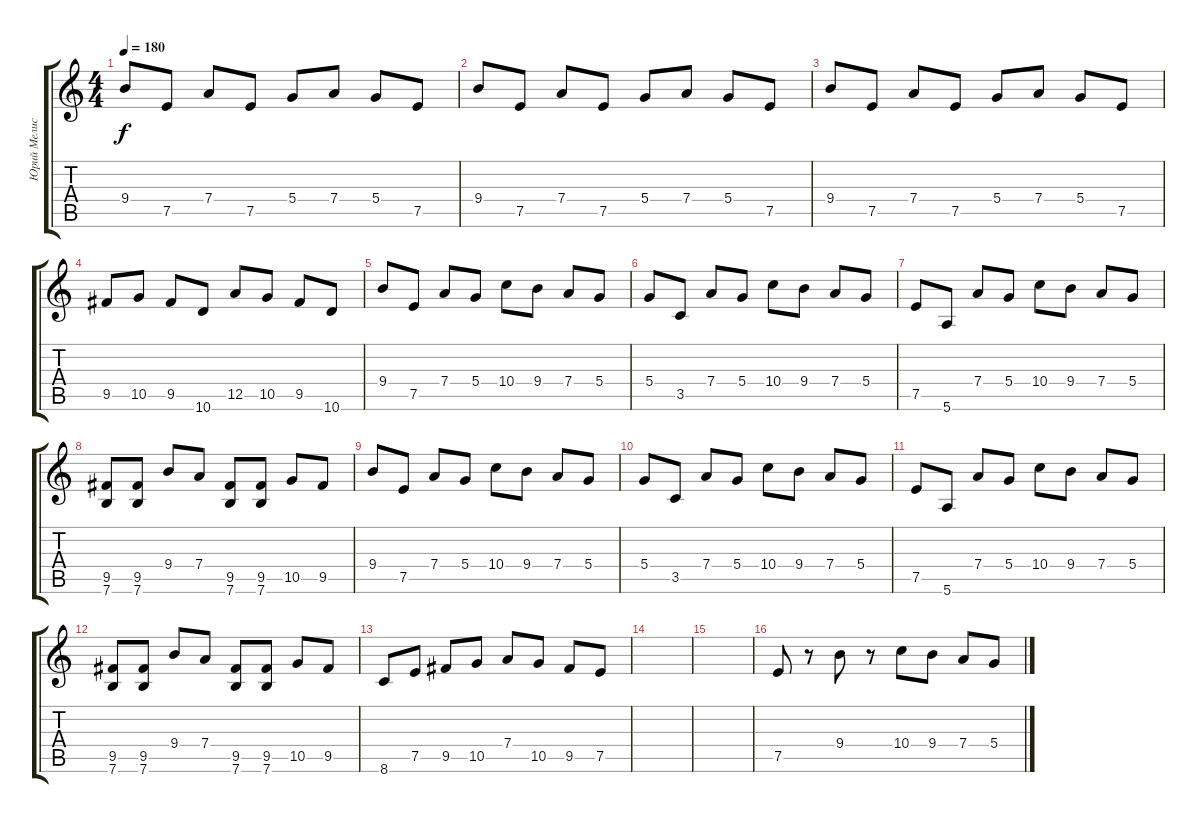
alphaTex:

\track ("Юрий Мелисов" "Юрий Мелис") {instrument overdrivenguitar}
\staff {score tabs}
\tuning (E4 B3 G3 D3 A2 E2) {hide}
\ts (4 4)
\tempo 180
\clef g2
\ks c
9.4.8{dy f} 7.5.8 7.4.8 7.5.8 5.4.8 7.4.8 5.4.8 7.5.8 |
9.4.8 7.5.8 7.4.8 7.5.8 5.4.8 7.4.8 5.4.8 7.5.8 |
9.4.8 7.5.8 7.4.8 7.5.8 5.4.8 7.4.8 5.4.8 7.5.8 |
9.5.8 10.5.8 9.5.8 10.6.8 12.5.8 10.5.8 9.5.8 10.6.8 |
9.4.8 7.5.8 7.4.8 5.4.8 10.4.8 9.4.8 7.4.8 5.4.8 |
5.4.8 3.5.8 7.4.8 5.4.8 10.4.8 9.4.8 7.4.8 5.4.8 |
7.5.8 5.6.8 7.4.8 5.4.8 10.4.8 9.4.8 7.4.8 5.4.8 |
(9.5 7.6).8 (9.5 7.6).8 9.4.8 7.4.8 (9.5 7.6).8 (9.5 7.6).8 10.5.8 9.5.8 |
9.4.8 7.5.8 7.4.8 5.4.8 10.4.8 9.4.8 7.4.8 5.4.8 |
5.4.8 3.5.8 7.4.8 5.4.8 10.4.8 9.4.8 7.4.8 5.4.8 |
7.5.8 5.6.8 7.4.8 5.4.8 10.4.8 9.4.8 7.4.8 5.4.8 |
(9.5 7.6).8 (9.5 7.6).8 9.4.8 7.4.8 (9.5 7.6).8 (9.5 7.6).8 10.5.8 9.5.8 |
8.6.8 7.5.8 9.5.8 10.5.8 7.4.8 10.5.8 9.5.8 7.5.8 |
|
|
7.5.8 r.8 9.4.8 r.8 10.4.8 9.4.8 7.4.8 5.4.8
